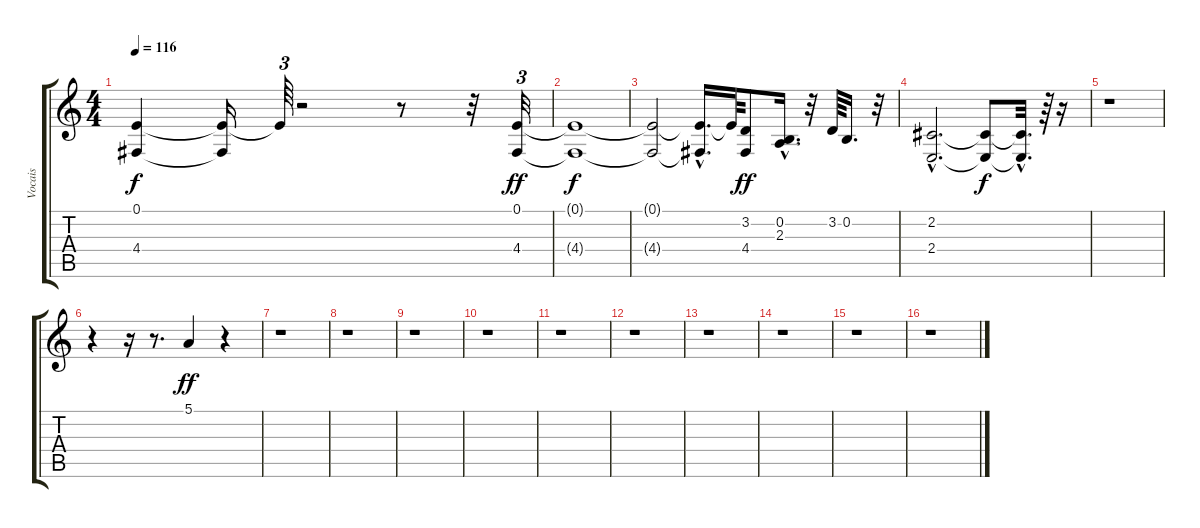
\track ("Vocais" "Vocais") {instrument trumpet}
\staff {score tabs}
\tuning (E4 B3 G3 D3 A2 E2) {hide}
\ts (4 4)
\tempo 116
\clef g2
\ks c
(0.1{t} 4.4{t}).4{dy f} (0.1{t} 4.4{t}).16 0.1{t}.64{tu (3 2)} r.2 r.8 r.32 (0.1 4.4).32{tu (3 2) dy ff} |
(0.1{t} 4.4{t}).1{dy f} |
(0.1{t} 4.4{t}).2 (0.1{hac t} 4.4{t}).16{d} 0.1{t}.64 (3.2 4.4).8{dy ff} (0.2{hac} 2.3{hac}).16{d} r.32 3.2.64 0.2.16{d} r.32 |
(2.2{hac} 2.4{hac}).2{d} (2.2{t} 2.4{t}).8{dy f} (2.2{hac t} 2.4{t}).32{d} r.64 r.16 |
r.1 |
r.4 r.16 r.8{d} 5.1.4{dy ff} r.4 |
r.1 |
r.1 |
r.1 |
r.1 |
r.1 |
r.1 |
r.1 |
r.1 |
r.1 |
r.1
